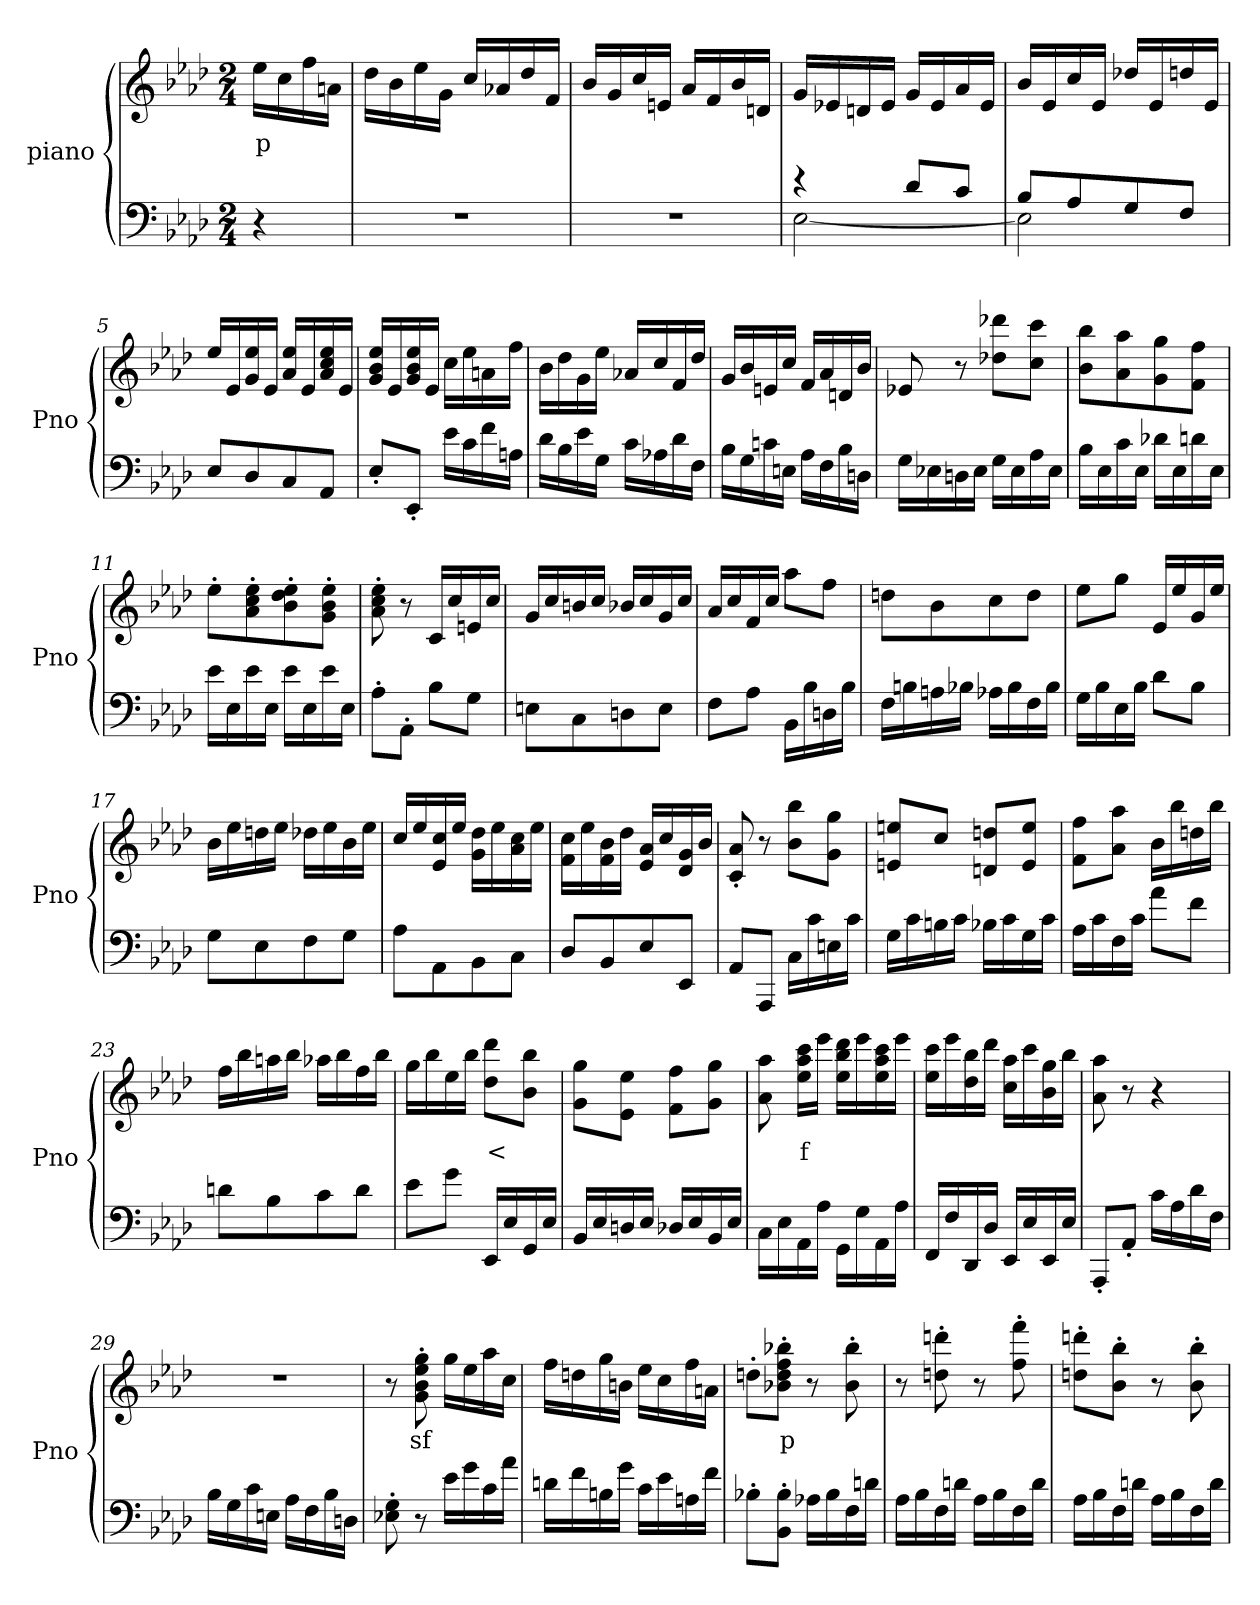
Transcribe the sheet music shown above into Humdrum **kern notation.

**kern	**kern	**text
*part2	*part1	*part1
*staff2	*staff1	*staff1
*I"piano	*I"piano	*
*I'Pno	*I'Pno	*
*clefF4	*clefG2	*
*k[b-e-a-d-]	*k[b-e-a-d-]	*
*A-:	*A-:	*
*M2/4	*M2/4	*
=	=	=
4r	16ee-\LL	p
.	16cc\	.
.	16ff\	.
.	16an\JJ	.
=1	=1	=1
2r	16dd-\LL	.
.	16b-\	.
.	16ee-\	.
.	16g\JJ	.
.	16cc/LL	.
.	16a-X/	.
.	16dd-/	.
.	16f/JJ	.
=2	=2	=2
2r	16b-/LL	.
.	16g/	.
.	16cc/	.
.	16en/JJ	.
.	16a-/LL	.
.	16f/	.
.	16b-/	.
.	16dn/JJ	.
=3	=3	=3
*^	*	*
4r	[2E-\	16g/LL	.
.	.	16e-X/	.
.	.	16dn/	.
.	.	16e-/JJ	.
8d-/L	.	16g/LL	.
.	.	16e-/	.
8c/J	.	16a-/	.
.	.	16e-/JJ	.
=4	=4	=4	=4
8B-/L	2E-\]	16b-/LL	.
.	.	16e-/	.
8A-/	.	16cc/	.
.	.	16e-/JJ	.
8G/	.	16dd-X/LL	.
.	.	16e-/	.
8F/J	.	16ddn/	.
.	.	16e-/JJ	.
*v	*v	*	*
=5	=5	=5
8E-/L	16ee-/LL	.
.	16e-/	.
8D-/	16g/ 16ee-/	.
.	16e-/JJ	.
8C/	16a-/ 16ee-/LL	.
.	16e-/	.
8AA-/J	16a-/ 16cc/ 16ee-/	.
.	16e-/JJ	.
!!LO:LB:g=z
=6	=6	=6
8E-'/L	16g/ 16b-/ 16ee-/LL	.
.	16e-/	.
8EE-'/J	16g/ 16b-/ 16ee-/	.
.	16e-/JJ	.
16e-\LL	16cc\LL	.
16c\	16ee-\	.
16f\	16an\	.
16An\JJ	16ff\JJ	.
=7	=7	=7
16d-\LL	16b-\LL	.
16B-\	16dd-\	.
16e-\	16g\	.
16G\JJ	16ee-\JJ	.
16c\LL	16a-X/LL	.
16A-X\	16cc/	.
16d-\	16f/	.
16F\JJ	16dd-/JJ	.
=8	=8	=8
16B-\LL	16g/LL	.
16G\	16b-/	.
16cn\	16en/	.
16En\JJ	16cc/JJ	.
16A-\LL	16f/LL	.
16F\	16a-/	.
16B-\	16dn/	.
16Dn\JJ	16b-/JJ	.
=9	=9	=9
16G\LL	8e-X/	.
16E-X\	.	.
16Dn\	8r	.
16E-\JJ	.	.
16G\LL	8dd-X\ 8ddd-X\L	.
16E-\	.	.
16A-\	8cc\ 8ccc\J	.
16E-\JJ	.	.
=10	=10	=10
16B-\LL	8b-\ 8bb-\L	.
16E-\	.	.
16c\	8a-\ 8aa-\	.
16E-\JJ	.	.
16d-X\LL	8g\ 8gg\	.
16E-\	.	.
16dn\	8f\ 8ff\J	.
16E-\JJ	.	.
!!LO:LB:g=z
=11	=11	=11
16e-\LL	8ee-'\L	.
16E-\	.	.
16e-\	8a-\' 8cc\' 8ee-\'	.
16E-\JJ	.	.
16e-\LL	8b-\' 8dd-\' 8ee-\'	.
16E-\	.	.
16e-\	8g\' 8b-\' 8ee-\'J	.
16E-\JJ	.	.
=12	=12	=12
8A-'\L	8a-\' 8cc\' 8ee-\'	.
8AA-'\J	8r	.
8B-\L	16c/LL	.
.	16cc/	.
8G\J	16en/	.
.	16cc/JJ	.
=13	=13	=13
8En\L	16g/LL	.
.	16cc/	.
8C\	16bn/	.
.	16cc/JJ	.
8Dn\	16b-X/LL	.
.	16cc/	.
8E\J	16g/	.
.	16cc/JJ	.
=14	=14	=14
8F\L	16a-/LL	.
.	16cc/	.
8A-\J	16f/	.
.	16cc/JJ	.
16BB-\LL	8aa-\L	.
16B-\	.	.
16Dn\	8ff\J	.
16B-\JJ	.	.
=15	=15	=15
16F\LL	8ddn\L	.
16Bn\	.	.
16An\	8b-\	.
16B-X\JJ	.	.
16A-X\LL	8cc\	.
16B-\	.	.
16F\	8dd\J	.
16B-\JJ	.	.
=16	=16	=16
16G\LL	8ee-\L	.
16B-\	.	.
16E-\	8gg\J	.
16B-\JJ	.	.
8d-\L	16e-/LL	.
.	16ee-/	.
8B-\J	16g/	.
.	16ee-/JJ	.
!!LO:LB:g=z
=17	=17	=17
8G\L	16b-\LL	.
.	16ee-\	.
8E-\	16ddn\	.
.	16ee-\JJ	.
8F\	16dd-X\LL	.
.	16ee-\	.
8G\J	16b-\	.
.	16ee-\JJ	.
=18	=18	=18
8A-\L	16cc/LL	.
.	16ee-/	.
8AA-\	16e-/ 16cc/	.
.	16ee-/JJ	.
8BB-\	16g\ 16dd-\LL	.
.	16ee-\	.
8C\J	16a-\ 16cc\	.
.	16ee-\JJ	.
=19	=19	=19
8D-/L	16f\ 16cc\LL	.
.	16ee-\	.
8BB-/	16f\ 16b-\	.
.	16dd-\JJ	.
8E-/	16e-/ 16a-/LL	.
.	16cc/	.
8EE-/J	16d-/ 16g/	.
.	16b-/JJ	.
=20	=20	=20
8AA-/L	8c/' 8a-/'	.
8AAA-/J	8r	.
16C\LL	8b-\ 8bb-\L	.
16c\	.	.
16En\	8g\ 8gg\J	.
16c\JJ	.	.
=21	=21	=21
16G\LL	8en/ 8een/L	.
16c\	.	.
16Bn\	8cc/J	.
16c\JJ	.	.
16B-X\LL	8dn/ 8ddn/L	.
16c\	.	.
16G\	8e/ 8ee/J	.
16c\JJ	.	.
=22	=22	=22
16A-\LL	8f\ 8ff\L	.
16c\	.	.
16F\	8a-\ 8aa-\J	.
16c\JJ	.	.
8a-\L	16b-\LL	.
.	16bb-\	.
8f\J	16ddn\	.
.	16bb-\JJ	.
!!LO:LB:g=z
=23	=23	=23
8dn\L	16ff\LL	.
.	16bb-\	.
8B-\	16aan\	.
.	16bb-\JJ	.
8c\	16aa-X\LL	.
.	16bb-\	.
8d\J	16ff\	.
.	16bb-\JJ	.
=24	=24	=24
8e-\L	16gg\LL	.
.	16bb-\	.
8g\J	16ee-\	.
.	16bb-\JJ	.
16EE-/LL	8dd-\ 8ddd-\L	<
16E-/	.	.
16GG/	8b-\ 8bb-\J	.
16E-/JJ	.	.
=25	=25	=25
16BB-/LL	8g\ 8gg\L	.
16E-/	.	.
16Dn/	8e-\ 8ee-\J	.
16E-/JJ	.	.
16D-X/LL	8f\ 8ff\L	.
16E-/	.	.
16BB-/	8g\ 8gg\J	.
16E-/JJ	.	.
=26	=26	=26
16C\LL	8a-\ 8aa-\	.
16E-\	.	.
16AA-\	16ee-\ 16aa-\ 16ccc\LL	f
16A-\JJ	16eee-\JJ	.
16GG\LL	16ee-\ 16bb-\ 16ddd-\LL	.
16G\	16eee-\	.
16AA-\	16ee-\ 16aa-\ 16ccc\	.
16A-\JJ	16eee-\JJ	.
=27	=27	=27
16FF/LL	16ee-\ 16ccc\LL	.
16F/	16eee-\	.
16DD-/	16dd-\ 16bb-\	.
16D-/JJ	16ddd-\JJ	.
16EE-/LL	16cc\ 16aa-\LL	.
16E-/	16ccc\	.
16EE-/	16b-\ 16gg\	.
16E-/JJ	16bb-\JJ	.
!!LO:PB:g=z
=28	=28	=28
8AAA-'/L	8a-\ 8aa-\	.
8AA-'/J	8r	.
16c\LL	4r	.
16A-\	.	.
16d-\	.	.
16F\JJ	.	.
=29	=29	=29
16B-\LL	2r	.
16G\	.	.
16c\	.	.
16En\JJ	.	.
16A-\LL	.	.
16F\	.	.
16B-\	.	.
16Dn\JJ	.	.
=30	=30	=30
8E-X\' 8G\'	8r	.
8r	8g\' 8b-\' 8ee-\' 8gg\'	sf
16e-\LL	16gg\LL	.
16g\	16ee-\	.
16c\	16aa-\	.
16a-\JJ	16cc\JJ	.
=31	=31	=31
16dn\LL	16ff\LL	.
16f\	16ddn\	.
16Bn\	16gg\	.
16g\JJ	16bn\JJ	.
16c\LL	16ee-\LL	.
16e-\	16cc\	.
16An\	16ff\	.
16f\JJ	16an\JJ	.
=32	=32	=32
8B-X'\L	8ddn'\L	.
8BB-\' 8B-\'J	8b-X\' 8dd\' 8ff\' 8bb-X\'J	p
16A-X\LL	8r	.
16B-\	.	.
16F\	8b-\' 8bb-\'	.
16dn\JJ	.	.
=33	=33	=33
16A-\LL	8r	.
16B-\	.	.
16F\	8ddn\' 8dddn\'	.
16dn\JJ	.	.
16A-\LL	8r	.
16B-\	.	.
16F\	8ff\' 8fff\'	.
16d\JJ	.	.
!!LO:LB:g=z
=34	=34	=34
16A-\LL	8ddn\' 8dddn\'L	.
16B-\	.	.
16F\	8b-\' 8bb-\'J	.
16dn\JJ	.	.
16A-\LL	8r	.
16B-\	.	.
16F\	8b-\' 8bb-\'	.
16d\JJ	.	.
=	=	=
*-	*-	*-
